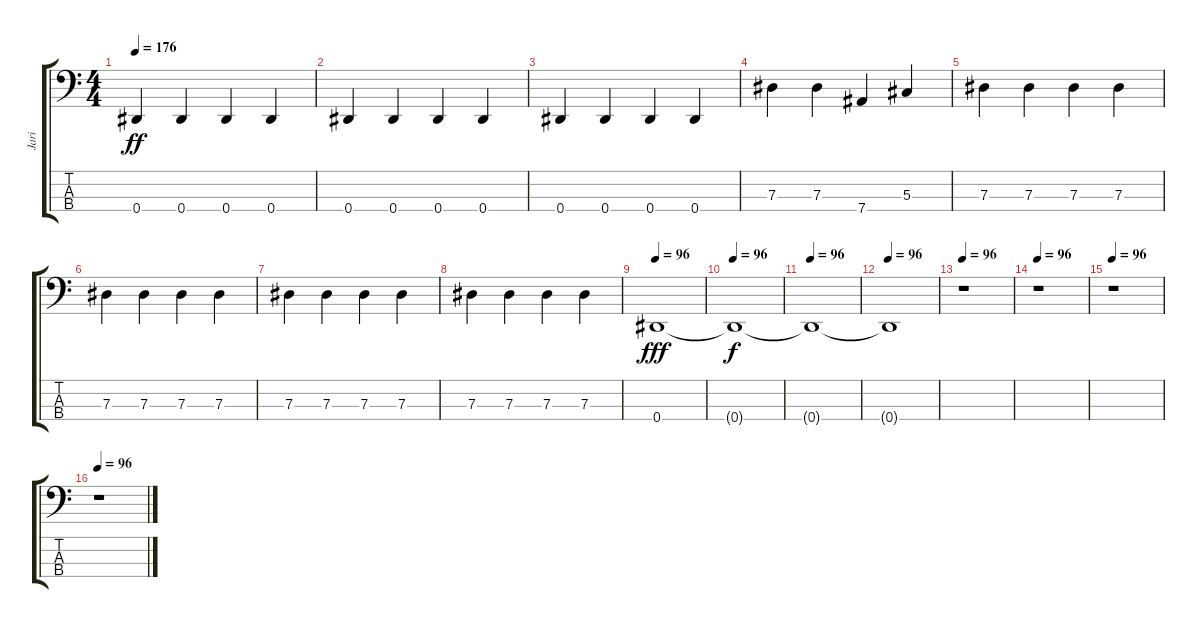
\track ("Jari" "Jari") {instrument electricbassfinger}
\staff {score tabs}
\tuning (Gb2 Db2 Ab1 Eb1) {hide}
\ts (4 4)
\tempo 176
\clef f4
\ks c
0.4.4{dy ff} 0.4.4 0.4.4 0.4.4 |
0.4.4 0.4.4 0.4.4 0.4.4 |
0.4.4 0.4.4 0.4.4 0.4.4 |
7.3.4 7.3.4 7.4.4 5.3.4 |
7.3.4 7.3.4 7.3.4 7.3.4 |
7.3.4 7.3.4 7.3.4 7.3.4 |
7.3.4 7.3.4 7.3.4 7.3.4 |
7.3.4 7.3.4 7.3.4 7.3.4 |
\tempo 96
0.4.1{dy fff} |
\tempo 96
0.4{t}.1{dy f} |
\tempo 96
0.4{t}.1 |
\tempo 96
0.4{t}.1 |
\tempo 96
r.1 |
\tempo 96
r.1 |
\tempo 96
r.1 |
\tempo 96
r.1
